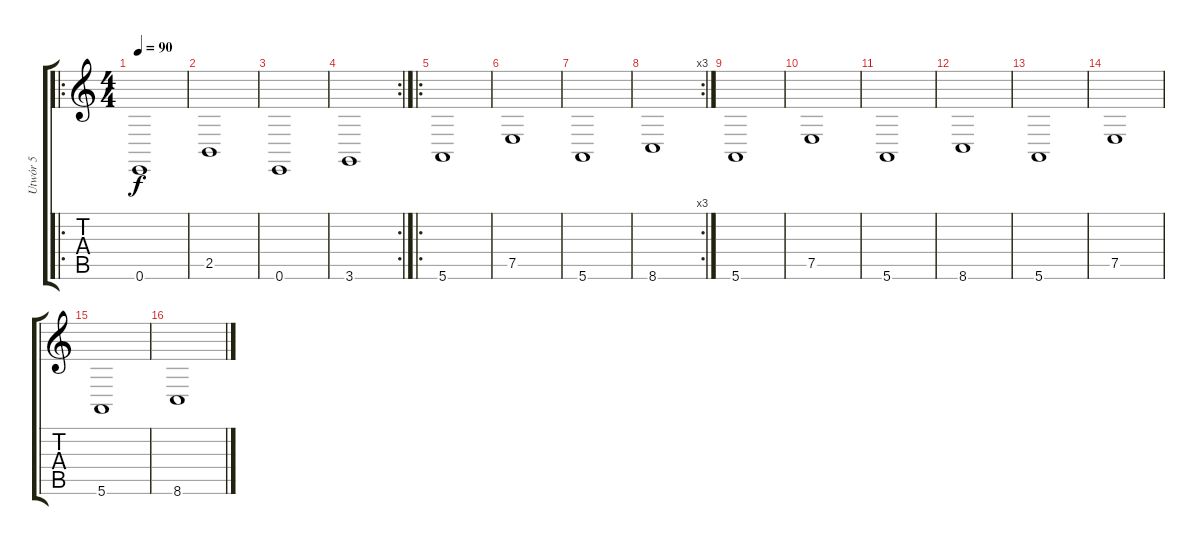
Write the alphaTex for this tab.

\track ("Utwór 5" "Utwór 5") {instrument rockorgan}
\staff {score tabs}
\tuning (E4 B3 G3 D3 A2 E2) {hide}
\ro
\ts (4 4)
\tempo 90
\clef g2
\ks c
0.6.1{dy f} |
2.5.1 |
0.6.1 |
\rc 2
3.6.1 |
\ro
5.6.1 |
7.5.1 |
5.6.1 |
\rc 3
8.6.1 |
5.6.1 |
7.5.1 |
5.6.1 |
8.6.1 |
5.6.1 |
7.5.1 |
5.6.1 |
8.6.1
